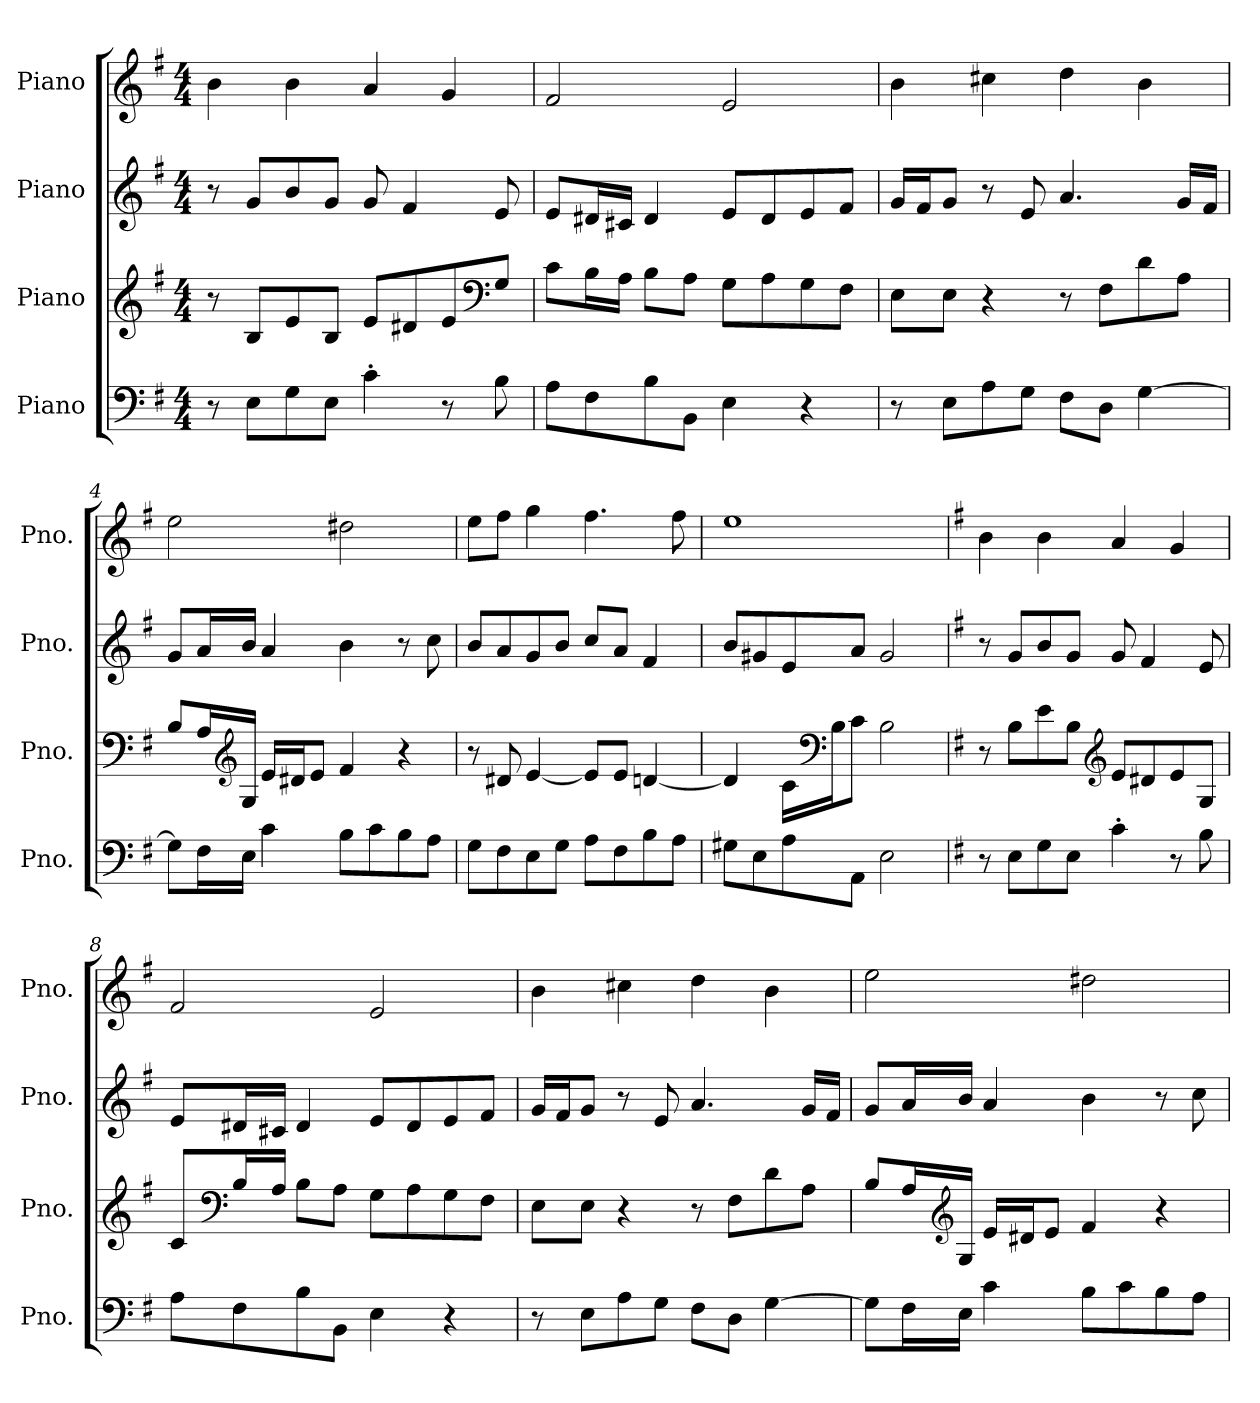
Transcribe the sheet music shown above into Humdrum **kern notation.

**kern	**kern	**kern	**kern
*part4	*part3	*part2	*part1
*staff4	*staff3	*staff2	*staff1
*I"Piano	*I"Piano	*I"Piano	*I"Piano
*I'Pno.	*I'Pno.	*I'Pno.	*I'Pno.
*clefF4	*clefG2	*clefG2	*clefG2
*k[f#]	*k[f#]	*k[f#]	*k[f#]
*M4/4	*M4/4	*M4/4	*M4/4
*MM120	*MM120	*MM120	*MM120
=1	=1	=1	=1
8r	8r	8r	4b\
8E\L	8B/L	8g/L	.
8G\	8e/	8b/	4b\
8E\J	8B/J	8g/J	.
4c'\	8e/L	8g/	4a/
.	8d#X/	4f#/	.
8r	8e/	.	4g/
*	*clefF4	*	*
8B\	8G/J	8e/	.
=2	=2	=2	=2
8A\L	8c\L	8e/L	2f#/
8F#\	16B\L	16d#X/L	.
.	16A\JJ	16c#X/JJ	.
8B\	8B\L	4d#/	.
8BB\J	8A\J	.	.
4E\	8G\L	8e/L	2e/
.	8A\	8d#/	.
4r	8G\	8e/	.
.	8F#\J	8f#/J	.
=3	=3	=3	=3
8r	8E\L	16g/LL	4b\
.	.	16f#/J	.
8E\L	8E\J	8g/J	.
8A\	4r	8r	4cc#X\
8G\J	.	8e/	.
8F#\L	8r	4.a/	4dd\
8D\J	8F#\L	.	.
[4G\	8d\	.	4b\
.	8A\J	16g/LL	.
.	.	16f#/JJ	.
!!LO:LB:g=z
=4	=4	=4	=4
8G\L]	8B/L	8g/L	2ee\
16F#\L	16A/L	16a/L	.
*	*clefG2	*	*
16E\JJ	16G/JJ	16b/JJ	.
4c\	16e/LL	4a/	.
.	16d#X/J	.	.
.	8e/J	.	.
8B\L	4f#/	4b\	2dd#X\
8c\	.	.	.
8B\	4r	8r	.
8A\J	.	8cc\	.
=5	=5	=5	=5
8G\L	8r	8b/L	8ee\L
8F#\	8d#X/	8a/	8ff#\J
8E\	[4e/	8g/	4gg\
8G\J	.	8b/J	.
8A\L	8e/L]	8cc/L	4.ff#\
8F#\	8e/J	8a/J	.
8B\	[4dn/	4f#/	.
8A\J	.	.	8ff#\
=6	=6	=6	=6
8G#X\L	4d/]	8b/L	1ee
8E\	.	8g#X/	.
8A\	16c\LL	8e/	.
*	*clefF4	*	*
.	16B\J	.	.
8AA\J	8c\J	8a/J	.
2E\	2B\	2g#/	.
=7	=7	=7	=7
*k[f#]	*k[f#]	*k[f#]	*k[f#]
8r	8r	8r	4b\
8E\L	8B\L	8g/L	.
8G\	8e\	8b/	4b\
8E\J	8B\J	8g/J	.
*	*clefG2	*	*
4c'\	8e/L	8g/	4a/
.	8d#X/	4f#/	.
8r	8e/	.	4g/
8B\	8G/J	8e/	.
!!LO:LB:g=z
=8	=8	=8	=8
8A\L	8c/L	8e/L	2f#/
*	*clefF4	*	*
8F#\	16B/L	16d#X/L	.
.	16A/JJ	16c#X/JJ	.
8B\	8B\L	4d#/	.
8BB\J	8A\J	.	.
4E\	8G\L	8e/L	2e/
.	8A\	8d#/	.
4r	8G\	8e/	.
.	8F#\J	8f#/J	.
=9	=9	=9	=9
8r	8E\L	16g/LL	4b\
.	.	16f#/J	.
8E\L	8E\J	8g/J	.
8A\	4r	8r	4cc#X\
8G\J	.	8e/	.
8F#\L	8r	4.a/	4dd\
8D\J	8F#\L	.	.
[4G\	8d\	.	4b\
.	8A\J	16g/LL	.
.	.	16f#/JJ	.
=10	=10	=10	=10
8G\L]	8B/L	8g/L	2ee\
16F#\L	16A/L	16a/L	.
*	*clefG2	*	*
16E\JJ	16G/JJ	16b/JJ	.
4c\	16e/LL	4a/	.
.	16d#X/J	.	.
.	8e/J	.	.
8B\L	4f#/	4b\	2dd#X\
8c\	.	.	.
8B\	4r	8r	.
8A\J	.	8cc\	.
=	=	=	=
*-	*-	*-	*-
